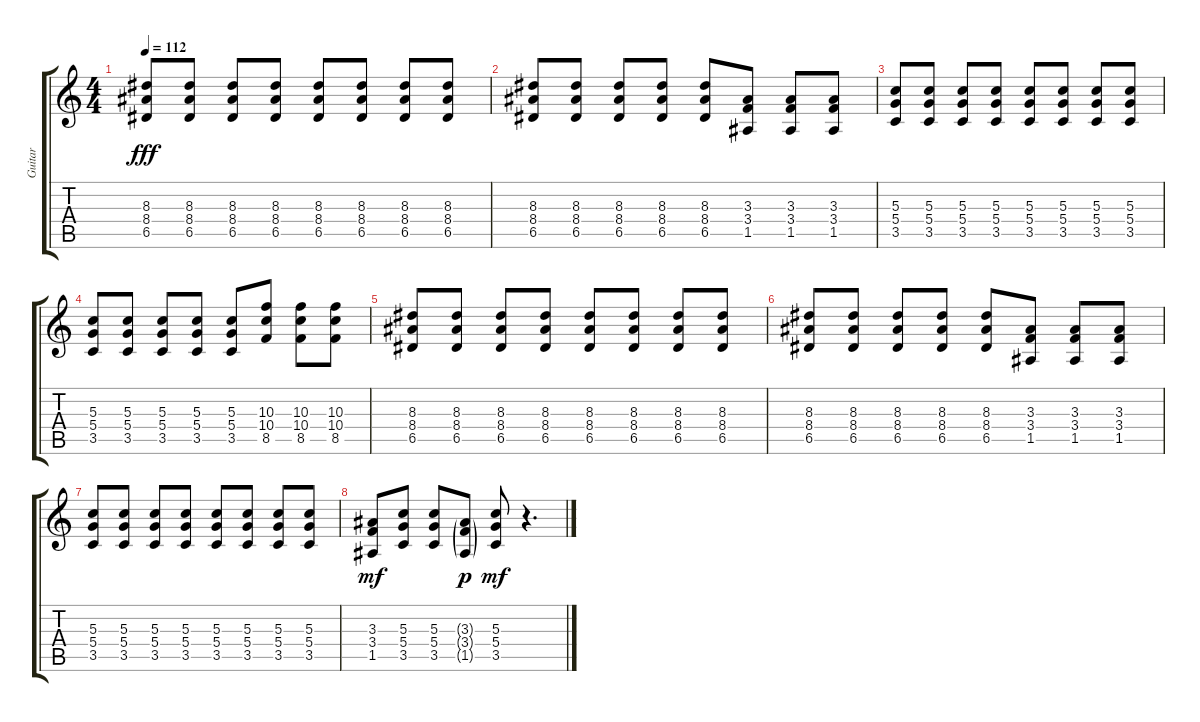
\track ("Guitar" "Guitar") {instrument acousticguitarnylon}
\staff {score tabs}
\tuning (E4 B3 G3 D3 A2 E2) {hide}
\ts (4 4)
\tempo 112
\clef g2
\ks c
(8.3 8.4 6.5).8{dy fff} (8.3 8.4 6.5).8 (8.3 8.4 6.5).8 (8.3 8.4 6.5).8 (8.3 8.4 6.5).8 (8.3 8.4 6.5).8 (8.3 8.4 6.5).8 (8.3 8.4 6.5).8 |
(8.3 8.4 6.5).8 (8.3 8.4 6.5).8 (8.3 8.4 6.5).8 (8.3 8.4 6.5).8 (8.3 8.4 6.5).8 (3.3 3.4 1.5).8 (3.3 3.4 1.5).8 (3.3 3.4 1.5).8 |
(5.3 5.4 3.5).8 (5.3 5.4 3.5).8 (5.3 5.4 3.5).8 (5.3 5.4 3.5).8 (5.3 5.4 3.5).8 (5.3 5.4 3.5).8 (5.3 5.4 3.5).8 (5.3 5.4 3.5).8 |
(5.3 5.4 3.5).8{volume 8} (5.3 5.4 3.5).8 (5.3 5.4 3.5).8 (5.3 5.4 3.5).8 (5.3 5.4 3.5).8 (10.3 10.4 8.5).8 (10.3 10.4 8.5).8 (10.3 10.4 8.5).8 |
(8.3 8.4 6.5).8 (8.3 8.4 6.5).8 (8.3 8.4 6.5).8 (8.3 8.4 6.5).8 (8.3 8.4 6.5).8 (8.3 8.4 6.5).8 (8.3 8.4 6.5).8 (8.3 8.4 6.5).8 |
(8.3 8.4 6.5).8 (8.3 8.4 6.5).8 (8.3 8.4 6.5).8 (8.3 8.4 6.5).8 (8.3 8.4 6.5).8 (3.3 3.4 1.5).8 (3.3 3.4 1.5).8 (3.3 3.4 1.5).8 |
(5.3 5.4 3.5).8 (5.3 5.4 3.5).8 (5.3 5.4 3.5).8 (5.3 5.4 3.5).8 (5.3 5.4 3.5).8 (5.3 5.4 3.5).8 (5.3 5.4 3.5).8 (5.3 5.4 3.5).8 |
(3.3 3.4 1.5).8{dy mf volume 9 instrument overdrivenguitar} (5.3 5.4 3.5).8 (5.3 5.4 3.5).8 (3.3{g} 3.4{g} 1.5{g}).8{dy p} (5.3 5.4 3.5).8{dy mf} r.4{d}
